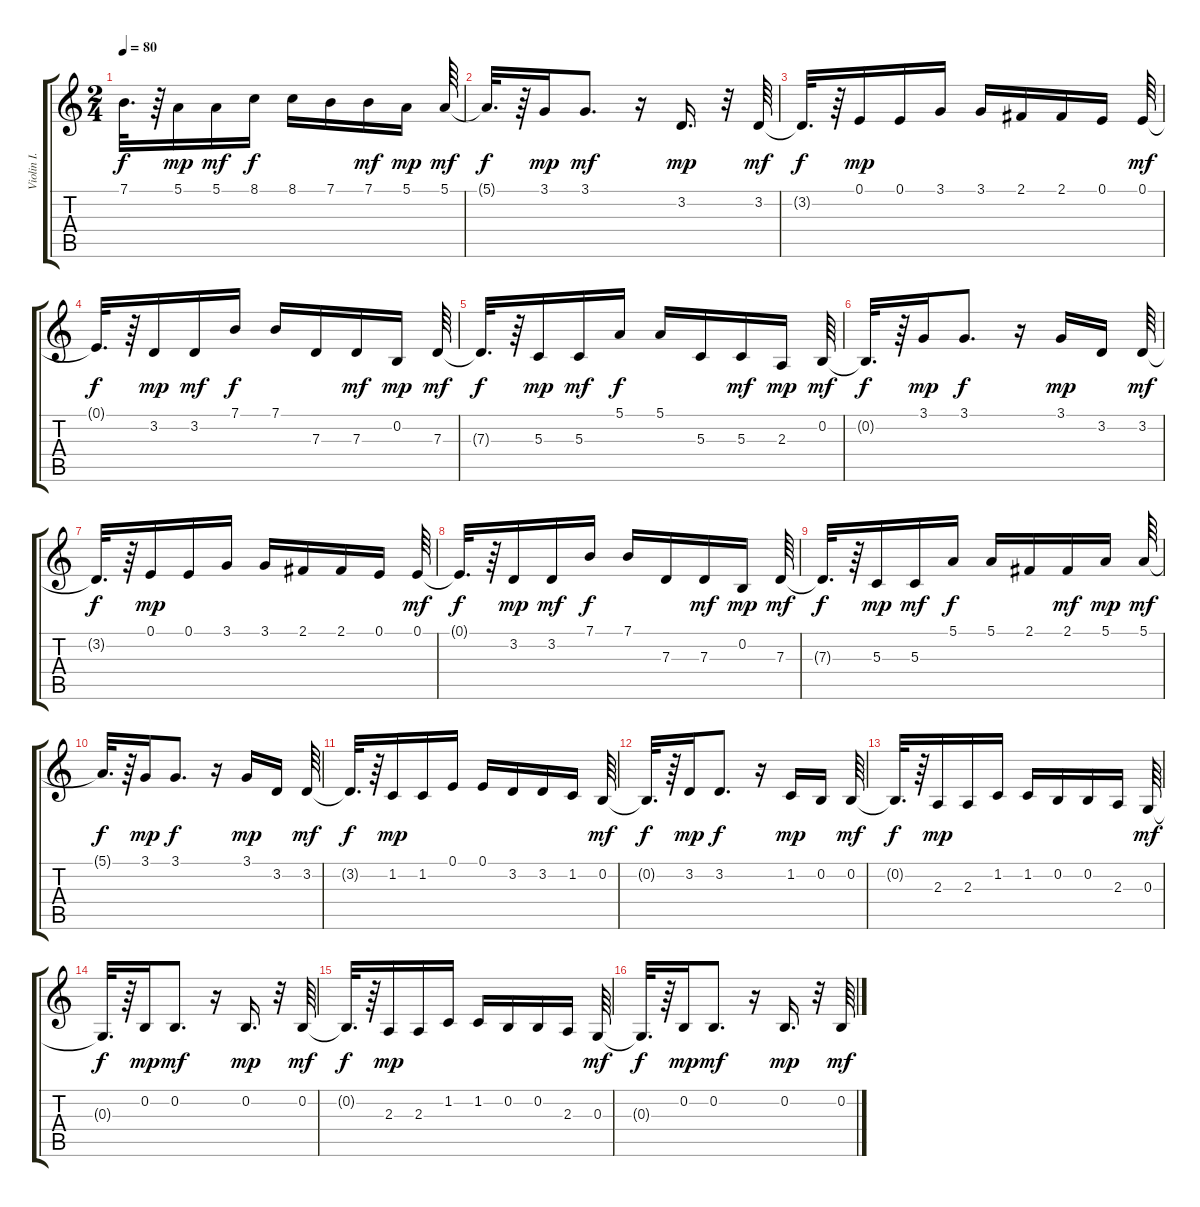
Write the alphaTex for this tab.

\track ("Violin I." "Violin I.") {instrument pizzicatostrings}
\staff {score tabs}
\tuning (E4 B3 G3 D3 A2 E2) {hide}
\ts (2 4)
\tempo 80
\clef g2
\ks c
7.1{t}.32{d dy f} r.64 5.1.16{dy mp} 5.1.16{dy mf} 8.1.16{dy f} 8.1.16 7.1.16 7.1.16{dy mf} 5.1.16{dy mp} 5.1.64{dy mf} |
5.1{t}.32{d dy f} r.64 3.1.16{dy mp} 3.1.8{d dy mf} r.16 3.2.16{d dy mp} r.32 3.2.64{dy mf} |
3.2{t}.32{d dy f} r.64 0.1.16{dy mp} 0.1.16 3.1.16 3.1.16 2.1.16 2.1.16 0.1.16 0.1.64{dy mf} |
0.1{t}.32{d dy f} r.64 3.2.16{dy mp} 3.2.16{dy mf} 7.1.16{dy f} 7.1.16 7.3.16 7.3.16{dy mf} 0.2.16{dy mp} 7.3.64{dy mf} |
7.3{t}.32{d dy f} r.64 5.3.16{dy mp} 5.3.16{dy mf} 5.1.16{dy f} 5.1.16 5.3.16 5.3.16{dy mf} 2.3.16{dy mp} 0.2.64{dy mf} |
0.2{t}.32{d dy f} r.64 3.1.16{dy mp} 3.1.8{d dy f} r.16 3.1.16{dy mp} 3.2.16 3.2.64{dy mf} |
3.2{t}.32{d dy f} r.64 0.1.16{dy mp} 0.1.16 3.1.16 3.1.16 2.1.16 2.1.16 0.1.16 0.1.64{dy mf} |
0.1{t}.32{d dy f} r.64 3.2.16{dy mp} 3.2.16{dy mf} 7.1.16{dy f} 7.1.16 7.3.16 7.3.16{dy mf} 0.2.16{dy mp} 7.3.64{dy mf} |
7.3{t}.32{d dy f} r.64 5.3.16{dy mp} 5.3.16{dy mf} 5.1.16{dy f} 5.1.16 2.1.16 2.1.16{dy mf} 5.1.16{dy mp} 5.1.64{dy mf} |
5.1{t}.32{d dy f} r.64 3.1.16{dy mp} 3.1.8{d dy f} r.16 3.1.16{dy mp} 3.2.16 3.2.64{dy mf} |
3.2{t}.32{d dy f} r.64 1.2.16{dy mp} 1.2.16 0.1.16 0.1.16 3.2.16 3.2.16 1.2.16 0.2.64{dy mf} |
0.2{t}.32{d dy f} r.64 3.2.16{dy mp} 3.2.8{d dy f} r.16 1.2.16{dy mp} 0.2.16 0.2.64{dy mf} |
0.2{t}.32{d dy f} r.64 2.3.16{dy mp} 2.3.16 1.2.16 1.2.16 0.2.16 0.2.16 2.3.16 0.3.64{dy mf} |
0.3{t}.32{d dy f} r.64 0.2.16{dy mp} 0.2.8{d dy mf} r.16 0.2.16{d dy mp} r.32 0.2.64{dy mf} |
0.2{t}.32{d dy f} r.64 2.3.16{dy mp} 2.3.16 1.2.16 1.2.16 0.2.16 0.2.16 2.3.16 0.3.64{dy mf} |
0.3{t}.32{d dy f} r.64 0.2.16{dy mp} 0.2.8{d dy mf} r.16 0.2.16{d dy mp} r.32 0.2.64{dy mf}
